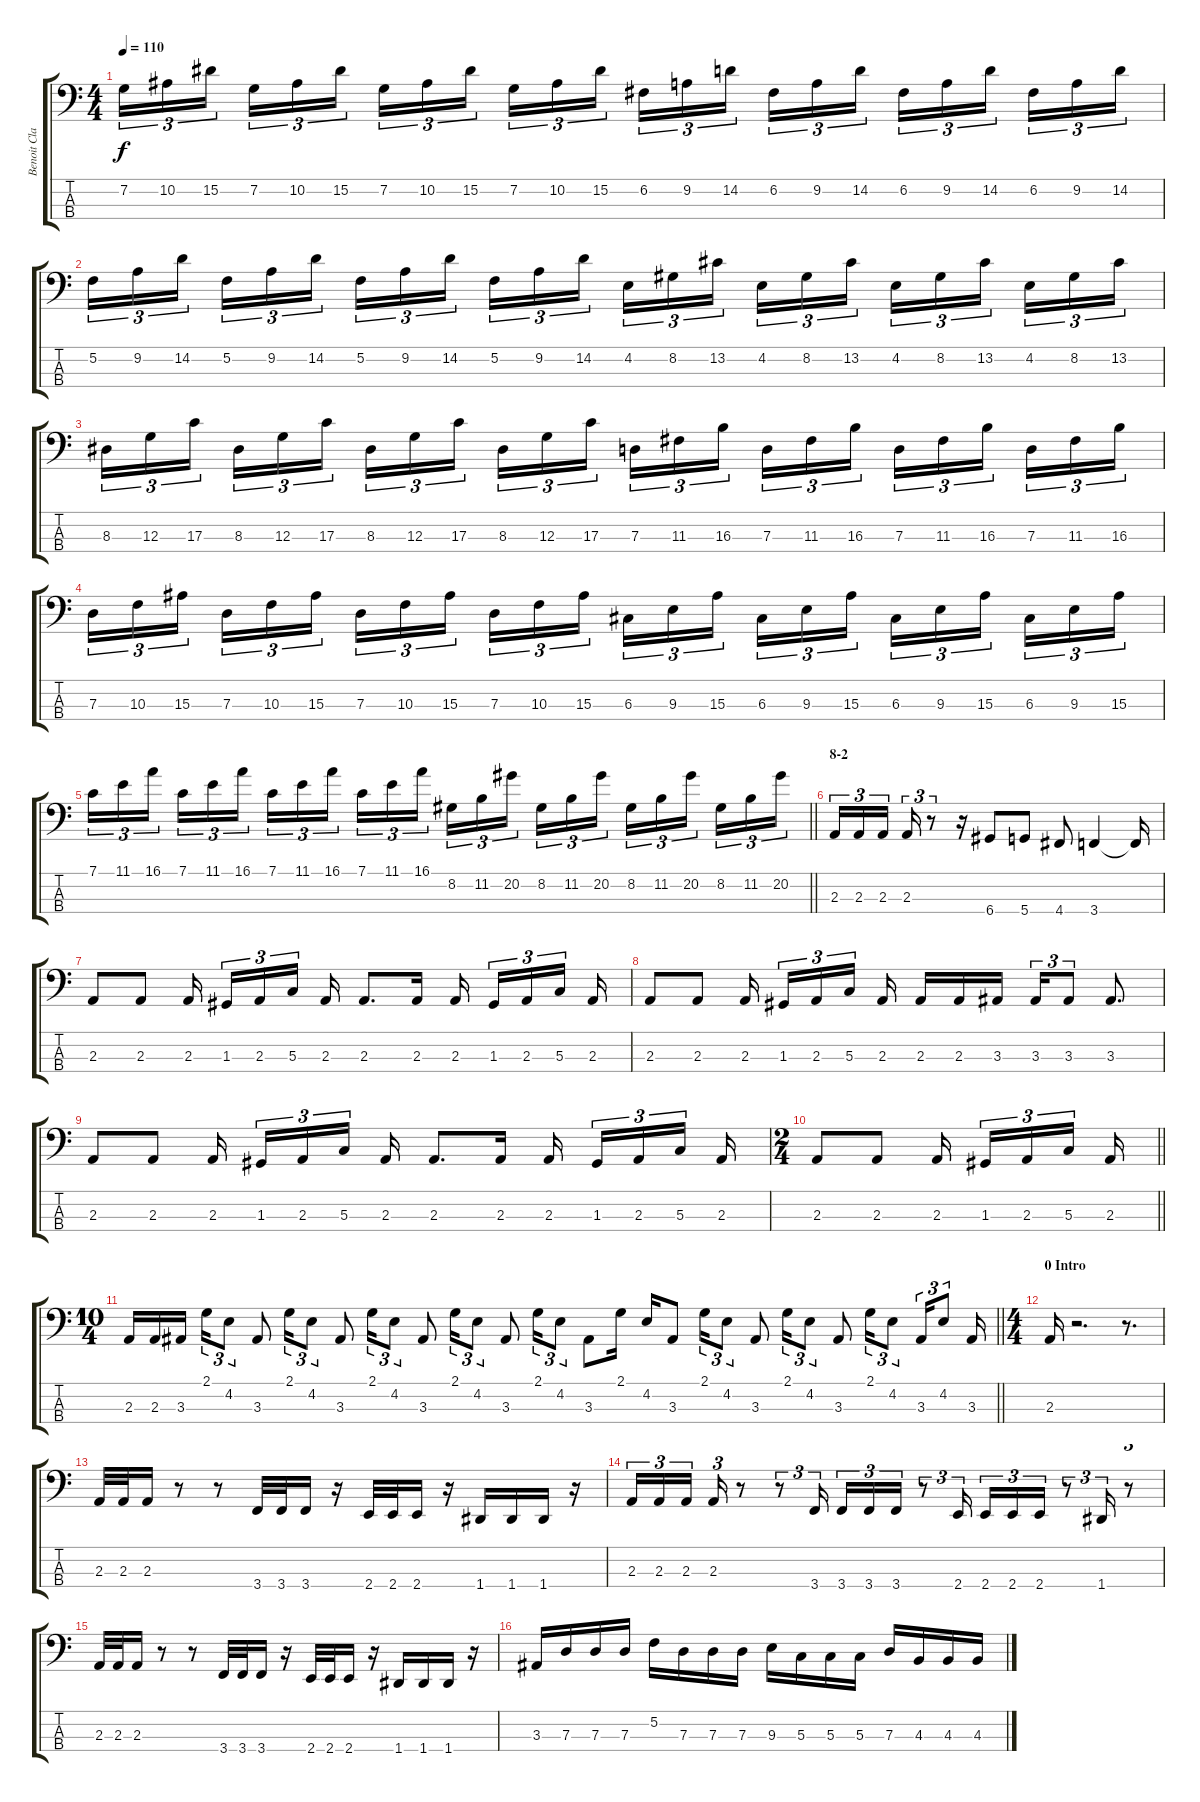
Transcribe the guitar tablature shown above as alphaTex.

\track ("Benoit Claus" "Benoit Cla") {instrument electricbassfinger}
\staff {score tabs}
\tuning (F2 C2 G1 D1) {hide}
\ts (4 4)
\tempo 110
\clef f4
\ks c
7.2.16{tu (3 2) dy f} 10.2.16{tu (3 2)} 15.2.16{tu (3 2) beam splitsecondary} 7.2.16{tu (3 2)} 10.2.16{tu (3 2)} 15.2.16{tu (3 2)} 7.2.16{tu (3 2)} 10.2.16{tu (3 2)} 15.2.16{tu (3 2) beam splitsecondary} 7.2.16{tu (3 2)} 10.2.16{tu (3 2)} 15.2.16{tu (3 2)} 6.2.16{tu (3 2)} 9.2.16{tu (3 2)} 14.2.16{tu (3 2) beam splitsecondary} 6.2.16{tu (3 2)} 9.2.16{tu (3 2)} 14.2.16{tu (3 2)} 6.2.16{tu (3 2)} 9.2.16{tu (3 2)} 14.2.16{tu (3 2) beam splitsecondary} 6.2.16{tu (3 2)} 9.2.16{tu (3 2)} 14.2.16{tu (3 2)} |
5.2.16{tu (3 2)} 9.2.16{tu (3 2)} 14.2.16{tu (3 2) beam splitsecondary} 5.2.16{tu (3 2)} 9.2.16{tu (3 2)} 14.2.16{tu (3 2)} 5.2.16{tu (3 2)} 9.2.16{tu (3 2)} 14.2.16{tu (3 2) beam splitsecondary} 5.2.16{tu (3 2)} 9.2.16{tu (3 2)} 14.2.16{tu (3 2)} 4.2.16{tu (3 2)} 8.2.16{tu (3 2)} 13.2.16{tu (3 2) beam splitsecondary} 4.2.16{tu (3 2)} 8.2.16{tu (3 2)} 13.2.16{tu (3 2)} 4.2.16{tu (3 2)} 8.2.16{tu (3 2)} 13.2.16{tu (3 2) beam splitsecondary} 4.2.16{tu (3 2)} 8.2.16{tu (3 2)} 13.2.16{tu (3 2)} |
8.3.16{tu (3 2)} 12.3.16{tu (3 2)} 17.3.16{tu (3 2) beam splitsecondary} 8.3.16{tu (3 2)} 12.3.16{tu (3 2)} 17.3.16{tu (3 2)} 8.3.16{tu (3 2)} 12.3.16{tu (3 2)} 17.3.16{tu (3 2) beam splitsecondary} 8.3.16{tu (3 2)} 12.3.16{tu (3 2)} 17.3.16{tu (3 2)} 7.3.16{tu (3 2)} 11.3.16{tu (3 2)} 16.3.16{tu (3 2) beam splitsecondary} 7.3.16{tu (3 2)} 11.3.16{tu (3 2)} 16.3.16{tu (3 2)} 7.3.16{tu (3 2)} 11.3.16{tu (3 2)} 16.3.16{tu (3 2) beam splitsecondary} 7.3.16{tu (3 2)} 11.3.16{tu (3 2)} 16.3.16{tu (3 2)} |
7.3.16{tu (3 2)} 10.3.16{tu (3 2)} 15.3.16{tu (3 2) beam splitsecondary} 7.3.16{tu (3 2)} 10.3.16{tu (3 2)} 15.3.16{tu (3 2)} 7.3.16{tu (3 2)} 10.3.16{tu (3 2)} 15.3.16{tu (3 2) beam splitsecondary} 7.3.16{tu (3 2)} 10.3.16{tu (3 2)} 15.3.16{tu (3 2)} 6.3.16{tu (3 2)} 9.3.16{tu (3 2)} 15.3.16{tu (3 2) beam splitsecondary} 6.3.16{tu (3 2)} 9.3.16{tu (3 2)} 15.3.16{tu (3 2)} 6.3.16{tu (3 2)} 9.3.16{tu (3 2)} 15.3.16{tu (3 2) beam splitsecondary} 6.3.16{tu (3 2)} 9.3.16{tu (3 2)} 15.3.16{tu (3 2)} |
\barLineRight lightlight
7.1.16{tu (3 2)} 11.1.16{tu (3 2)} 16.1.16{tu (3 2) beam splitsecondary} 7.1.16{tu (3 2)} 11.1.16{tu (3 2)} 16.1.16{tu (3 2)} 7.1.16{tu (3 2)} 11.1.16{tu (3 2)} 16.1.16{tu (3 2) beam splitsecondary} 7.1.16{tu (3 2)} 11.1.16{tu (3 2)} 16.1.16{tu (3 2)} 8.2.16{tu (3 2)} 11.2.16{tu (3 2)} 20.2.16{tu (3 2) beam splitsecondary} 8.2.16{tu (3 2)} 11.2.16{tu (3 2)} 20.2.16{tu (3 2)} 8.2.16{tu (3 2)} 11.2.16{tu (3 2)} 20.2.16{tu (3 2) beam splitsecondary} 8.2.16{tu (3 2)} 11.2.16{tu (3 2)} 20.2.16{tu (3 2)} |
\section ("" "8-2")
2.3.16{tu (3 2)} 2.3.16{tu (3 2)} 2.3.16{tu (3 2) beam splitsecondary} 2.3.16{tu (3 2)} r.8{tu (3 2)} r.16 6.4.8 5.4.8 4.4.8 3.4.4 3.4{t}.16 |
2.3.8 2.3.8 2.3.16{beam splitsecondary} 1.3.16{tu (3 2)} 2.3.16{tu (3 2)} 5.3.16{tu (3 2) beam splitsecondary} 2.3.16 2.3.8{d} 2.3.16 2.3.16{beam splitsecondary} 1.3.16{tu (3 2)} 2.3.16{tu (3 2)} 5.3.16{tu (3 2) beam splitsecondary} 2.3.16 |
2.3.8 2.3.8 2.3.16{beam splitsecondary} 1.3.16{tu (3 2)} 2.3.16{tu (3 2)} 5.3.16{tu (3 2) beam splitsecondary} 2.3.16 2.3.16 2.3.16 3.3.16{beam splitsecondary} 3.3.16{tu (3 2)} 3.3.8{tu (3 2)} 3.3.8{d} |
2.3.8 2.3.8 2.3.16{beam splitsecondary} 1.3.16{tu (3 2)} 2.3.16{tu (3 2)} 5.3.16{tu (3 2) beam splitsecondary} 2.3.16 2.3.8{d} 2.3.16 2.3.16{beam splitsecondary} 1.3.16{tu (3 2)} 2.3.16{tu (3 2)} 5.3.16{tu (3 2) beam splitsecondary} 2.3.16 |
\ts (2 4)
\barLineRight lightlight
2.3.8 2.3.8 2.3.16{beam splitsecondary} 1.3.16{tu (3 2)} 2.3.16{tu (3 2)} 5.3.16{tu (3 2) beam splitsecondary} 2.3.16 |
\ts (10 4)
\barLineRight lightlight
2.3.16 2.3.16 3.3.16{beam splitsecondary} 2.1.16{tu (3 2)} 4.2.8{tu (3 2)} 3.3.8 2.1.16{tu (3 2)} 4.2.8{tu (3 2)} 3.3.8 2.1.16{tu (3 2)} 4.2.8{tu (3 2)} 3.3.8 2.1.16{tu (3 2)} 4.2.8{tu (3 2)} 3.3.8 2.1.16{tu (3 2)} 4.2.8{tu (3 2)} 3.3.8 2.1.16 4.2.16 3.3.8 2.1.16{tu (3 2)} 4.2.8{tu (3 2)} 3.3.8 2.1.16{tu (3 2)} 4.2.8{tu (3 2)} 3.3.8 2.1.16{tu (3 2)} 4.2.8{tu (3 2)} 3.3.16{tu (3 2)} 4.2.8{tu (3 2)} 3.3.16 |
\ts (4 4)
\section ("" "0 Intro")
2.3.16 r.2{d} r.8{d} |
2.3.32 2.3.32 2.3.16 r.8 r.8 3.4.32 3.4.32 3.4.16 r.16 2.4.32 2.4.32 2.4.16 r.16 1.4.16 1.4.16 1.4.16 r.16 |
2.3.16{tu (3 2)} 2.3.16{tu (3 2)} 2.3.16{tu (3 2) beam splitsecondary} 2.3.16{tu (3 2)} r.8 r.8{tu (3 2)} 3.4.16{tu (3 2) beam splitsecondary} 3.4.16{tu (3 2)} 3.4.16{tu (3 2)} 3.4.16{tu (3 2)} r.8{tu (3 2)} 2.4.16{tu (3 2) beam splitsecondary} 2.4.16{tu (3 2)} 2.4.16{tu (3 2)} 2.4.16{tu (3 2)} r.8{tu (3 2)} 1.4.16{tu (3 2)} r.8{tu (3 2)} |
2.3.32 2.3.32 2.3.16 r.8 r.8 3.4.32 3.4.32 3.4.16 r.16 2.4.32 2.4.32 2.4.16 r.16 1.4.16 1.4.16 1.4.16 r.16 |
3.3.16 7.3.16 7.3.16 7.3.16 5.2.16 7.3.16 7.3.16 7.3.16 9.3.16 5.3.16 5.3.16 5.3.16 7.3.16 4.3.16 4.3.16 4.3.16
